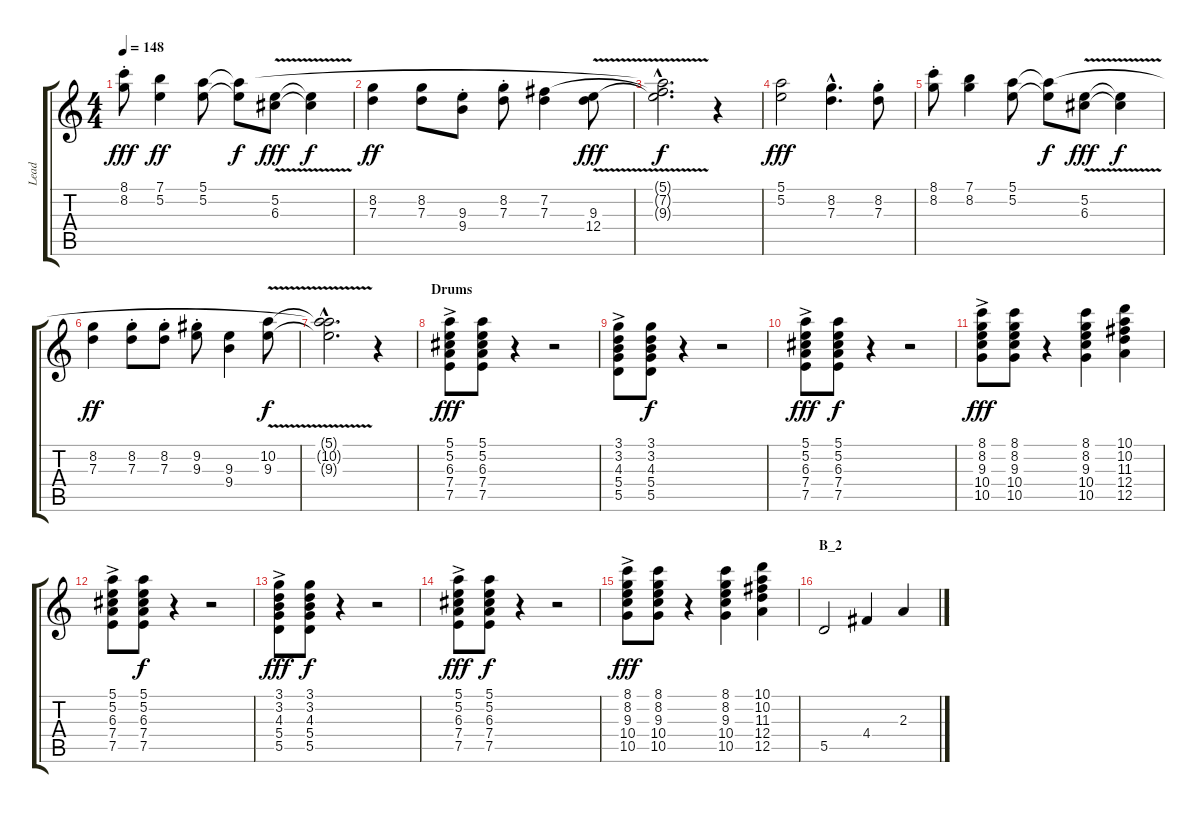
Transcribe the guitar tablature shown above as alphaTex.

\track ("Lead" "Lead") {instrument acousticguitarnylon}
\staff {score tabs}
\tuning (E4 B3 G3 D3 A2 E2) {hide}
\ts (4 4)
\tempo 148
\clef g2
\ks c
(8.1{st} 8.2{st}).8{dy fff} (7.1 5.2).4{dy ff} (5.1 5.2).8 (5.1{t} 5.2{t}).8{dy f} (5.2{v} 6.3).8{dy fff} (5.2{t} 6.3{t}).4{dy f} |
(8.2 7.3).4{dy ff} (8.2 7.3).8 (9.3{st} 9.4{st}).8 (8.2{st} 7.3{st}).8 (7.2 7.3).4 (9.3{v} 12.4).8{dy fff} |
(5.1{hac t} 7.2{hac t} 9.3{hac t}).2{d dy f} r.4 |
(5.1 5.2).2{dy fff} (8.2{hac} 7.3{hac}).4{d} (8.2{st} 7.3{st}).8 |
(8.1{st} 8.2{st}).8 (7.1 8.2).4 (5.1 5.2).8 (5.1{t} 5.2{t}).8{dy f} (5.2{v} 6.3).8{dy fff} (5.2{t} 6.3{t}).4{dy f} |
(8.2 7.3).4{dy ff} (8.2{st} 7.3{st}).8 (8.2{st} 7.3{st}).8 (9.2{st} 9.3{st}).8 (9.3 9.4).4 (10.2{v} 9.3).8{dy f} |
(5.1{hac t} 10.2{hac t} 9.3{hac t}).2{d} r.4{instrument electricbasspick} |
\section ("" "Drums")
(5.1{ac} 5.2{ac} 6.3 7.4 7.5).8{dy fff} (5.1 5.2 6.3 7.4 7.5).8 r.4 r.2 |
(3.1{ac} 3.2{ac} 4.3 5.4 5.5).8 (3.1 3.2 4.3 5.4 5.5).8{dy f} r.4 r.2 |
(5.1{ac} 5.2{ac} 6.3 7.4 7.5).8{dy fff} (5.1 5.2 6.3 7.4 7.5).8{dy f} r.4 r.2 |
(8.1{ac} 8.2{ac} 9.3 10.4 10.5).8{dy fff} (8.1 8.2 9.3 10.4 10.5).8 r.4 (8.1 8.2 9.3 10.4 10.5).4 (10.1 10.2 11.3 12.4 12.5).4 |
(5.1{ac} 5.2{ac} 6.3 7.4 7.5).8 (5.1 5.2 6.3 7.4 7.5).8{dy f} r.4 r.2 |
(3.1{ac} 3.2{ac} 4.3 5.4 5.5).8{dy fff} (3.1 3.2 4.3 5.4 5.5).8{dy f} r.4 r.2 |
(5.1{ac} 5.2{ac} 6.3 7.4 7.5).8{dy fff} (5.1 5.2 6.3 7.4 7.5).8{dy f} r.4 r.2 |
(8.1{ac} 8.2{ac} 9.3 10.4 10.5).8{dy fff} (8.1 8.2 9.3 10.4 10.5).8 r.4 (8.1 8.2 9.3 10.4 10.5).4 (10.1 10.2 11.3 12.4 12.5).4 |
\section ("" "B_2")
5.5.2{instrument electricguitarclean} 4.4.4 2.3.4
